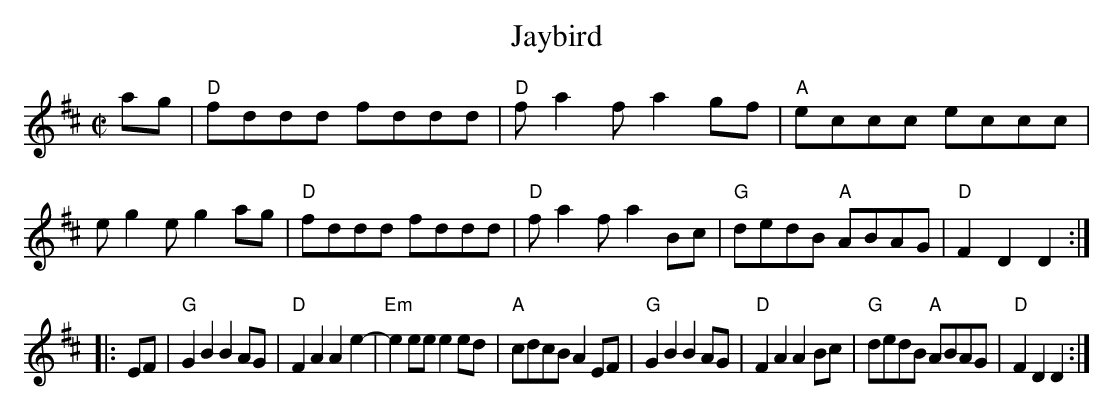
X:1
T: Jaybird
M: C|
L: 1/8
K: D
ag \
| "D"fddd fddd | "D"fa2f a2gf | "A"eccc    eccc |    eg2e g2ag \
| "D"fddd fddd | "D"fa2f a2Bc | "G"dedB "A"ABAG | "D"F2D2 D2  :|
|: EF \
| "G"G2B2 B2AG | "D"F2A2 A2e2-|"Em"e2ee    e2ed | "A"cdcB A2EF \
| "G"G2B2 B2AG | "D"F2A2 A2Bc | "G"dedB "A"ABAG | "D"F2D2 D2  :|
